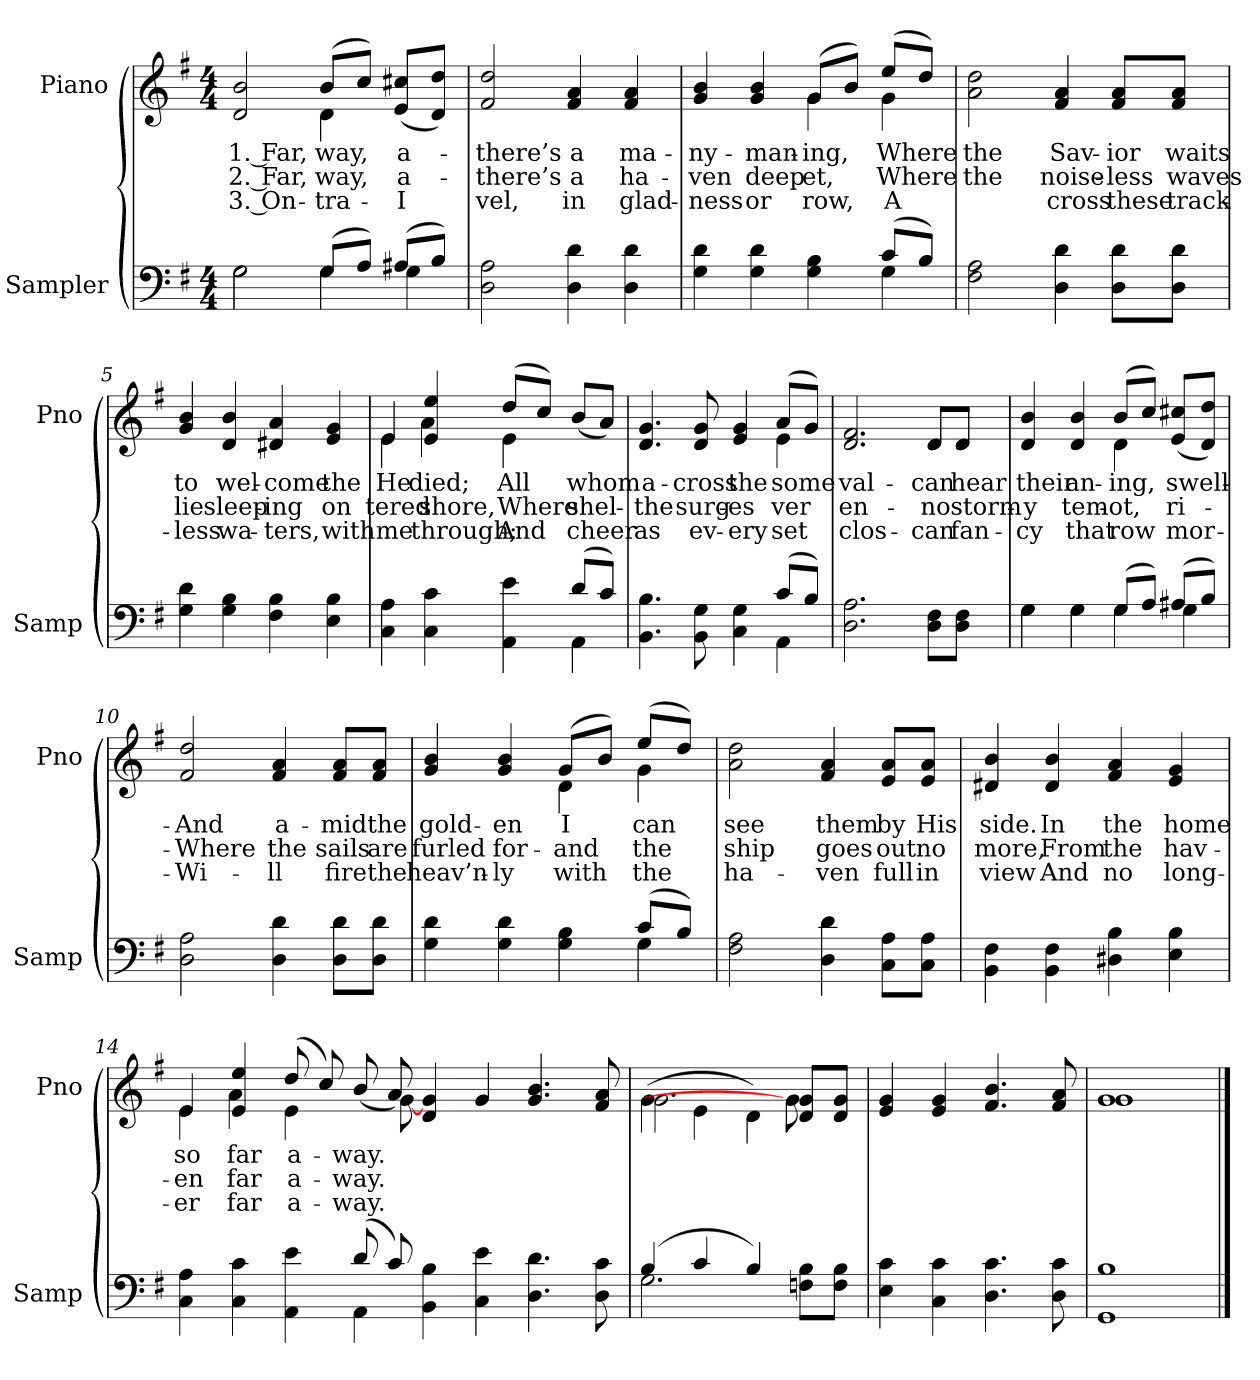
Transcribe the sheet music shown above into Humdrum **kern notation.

**kern	**kern	**text	**text	**text
*part2	*part1	*part1	*part1	*part1
*staff2	*staff1	*staff1	*staff1	*staff1
*I"Sampler	*I"Piano	*	*	*
*I'Samp	*I'Pno	*	*	*
*clefF4	*clefG2	*	*	*
*k[f#]	*k[f#]	*	*	*
*G:	*G:	*	*	*
*M4/4	*M4/4	*	*	*
=1	=1	=1	=1	=1
*^	*^	*	*	*
2G\	2G	2d 2b	2ryy	1. Far,	2. Far,	3. On-
(8G/L	4G	(8b/L	4d	-way,	-way,	tra-
8A/J)	.	8cc/J)	.	.	.	.
(8A#X/L	4G	(8e/ 8cc#X/L	4ryy	a-	a-	I
8B/J)	.	8d/ 8dd/J)	.	.	.	.
*v	*v	*	*	*	*	*
*	*v	*v	*	*	*
=2	=2	=2	=2	=2
2D 2A	2f# 2dd	there’s	there’s	-vel,
4D 4d	4f# 4a	a	a	in
4D 4d	4f# 4a	ma-	ha-	glad-
=3	=3	=3	=3	=3
*^	*^	*	*	*
4G 4d	2.ryy	4g 4b	2ryy	-ny-	-ven	-ness
4G 4d	.	4g 4b	.	-man-	deep	or
4G 4B	.	(8g/L	4g	-ing,	-et,	-row,
.	.	8b/J)	.	.	.	.
(8c/L	4G	(8ee/L	4g	Where	Where	A-
8B/J)	.	8dd/J)	.	.	.	.
*v	*v	*	*	*	*	*
*	*v	*v	*	*	*
=4	=4	=4	=4	=4
2F# 2A	2a 2dd	the	the	--
4D 4d	4f# 4a	Sav-	noise-	-cross
8D\ 8d\L	8f#/ 8a/L	-ior	-less	these
8D\ 8d\J	8f#/ 8a/J	waits	waves	track-
=5	=5	=5	=5	=5
4G 4d	4g 4b	to	lie	-less
4G 4B	4d 4b	wel-	sleep-	wa-
4F# 4B	4d#X 4a	-come	-ing	-ters,
4E 4B	4e 4g	the	on	with
=6	=6	=6	=6	=6
*^	*^	*	*	*
4C 4A	2.ryy	4e/	4e	He	-tered	me
4C 4c	.	4e 4ee	4a	died;	shore,	through;
4AA 4e	.	(8dd/L	4e	All	Where	And
.	.	8cc/J)	.	.	.	.
(8d/L	4AA	(8b/L	4ryy	whom	-shel-	cheer
8c/J)	.	8a/J)	.	.	.	.
=7	=7	=7	=7	=7	=7	=7
4.BB 4.B	2.ryy	4.d 4.g	2.ryy	a-	the	as
8BB 8G	.	8d 8g	.	-cross	surg-	ev-
4C 4G	.	4e 4g	.	the	-es	-ery
(8c/L	4AA	(8a/L	4e	-some	-ver	-set
8B/J)	.	8g/J)	.	.	.	.
*v	*v	*	*	*	*	*
=8	=8	=8	=8	=8	=8
2.D 2.A	2.d 2.f#	2.ryy	val-	en-	clos-
8D\ 8F#\L	8d/L	8d/L	can	no	can
8D\ 8F#\J	8d/J	8d/J	hear	storm-	fan-
=9	=9	=9	=9	=9	=9
*^	*	*	*	*	*
4G\	4G	4d 4b	2ryy	their	-y	-cy
4G\	4G	4d 4b	.	an-	tem-	that
(8G/L	4G	(8b/L	4d	-ing,	-ot,	-row
8A/J)	.	8cc/J)	.	.	.	.
(8A#X/L	4G	(8e/ 8cc#X/L	4ryy	swell-	ri-	mor-
8B/J)	.	8d/ 8dd/J)	.	.	.	.
*v	*v	*	*	*	*	*
*	*v	*v	*	*	*
=10	=10	=10	=10	=10
2D 2A	2f# 2dd	And	Where	Wi-
4D 4d	4f# 4a	a-	the	-ll
8D\ 8d\L	8f#/ 8a/L	-mid	sails	fire
8D\ 8d\J	8f#/ 8a/J	the	are	the
=11	=11	=11	=11	=11
*^	*^	*	*	*
4G 4d	2.ryy	4g 4b	2ryy	gold-	furled	heav’n-
4G 4d	.	4g 4b	.	-en	for-	-ly
4G 4B	.	(8g/L	4d	I	and	with
.	.	8b/J)	.	.	.	.
(8c/L	4G	(8ee/L	4g	can	the	the
8B/J)	.	8dd/J)	.	.	.	.
*v	*v	*	*	*	*	*
*	*v	*v	*	*	*
=12	=12	=12	=12	=12
2F# 2A	2a 2dd	see	ship	ha-
4D 4d	4f# 4a	them	goes	-ven
8C\ 8A\L	8e/ 8a/L	by	out	full
8C\ 8A\J	8e/ 8a/J	His	no	in
=13	=13	=13	=13	=13
4BB 4F#	4d#X 4b	side.	more,	view
4BB 4F#	4d# 4b	In	From	And
4D#X 4B	4f# 4a	the	the	no
4E 4B	4e 4g	home	hav-	long-
=14	=14	=14	=14	=14
*^	*^	*	*	*
4C 4A	2.ryy	4e/	4e	so	-en	-er
4C 4c	.	4e 4ee	4a	far	far	far
4AA 4e	.	(8dd/	4e	a-	a-	a-
.	.	8cc/)	.	.	.	.
(8d/	4AA	(8b/	8ryy	-way.	-way.	-way.
8c/)	.	8a/)	[8g	.	.	.
4BB 4B	1ryy	4d 4g	1ryy	.	.	.
4C 4e	.	4g/	.	.	.	.
4.D 4.d	.	4.g 4.b	.	.	.	.
8D 8c	.	8f# 8a	.	.	.	.
=15	=15	=15	=15	=15	=15	=15
(4B/	2.G	(4g\	2.g	.	.	.
4c/	.	4e\	.	.	.	.
4B/)	.	4d\)	.	.	.	.
8Fn\ 8B\L	4ryy	8d/ 8g/L	8g]	.	.	.
8F\ 8B\J	.	8d/ 8g/J	8ryy	.	.	.
*v	*v	*	*	*	*	*
*	*v	*v	*	*	*
=16	=16	=16	=16	=16
4E 4c	4e 4g	.	.	.
4C 4c	4e 4g	.	.	.
4.D 4.c	4.f# 4.b	.	.	.
8D 8c	8f# 8a	.	.	.
=17	=17	=17	=17	=17
*	*^	*	*	*
1GG 1B	1g/	1g	.	.	.
*	*v	*v	*	*	*
==	==	==	==	==
*-	*-	*-	*-	*-
